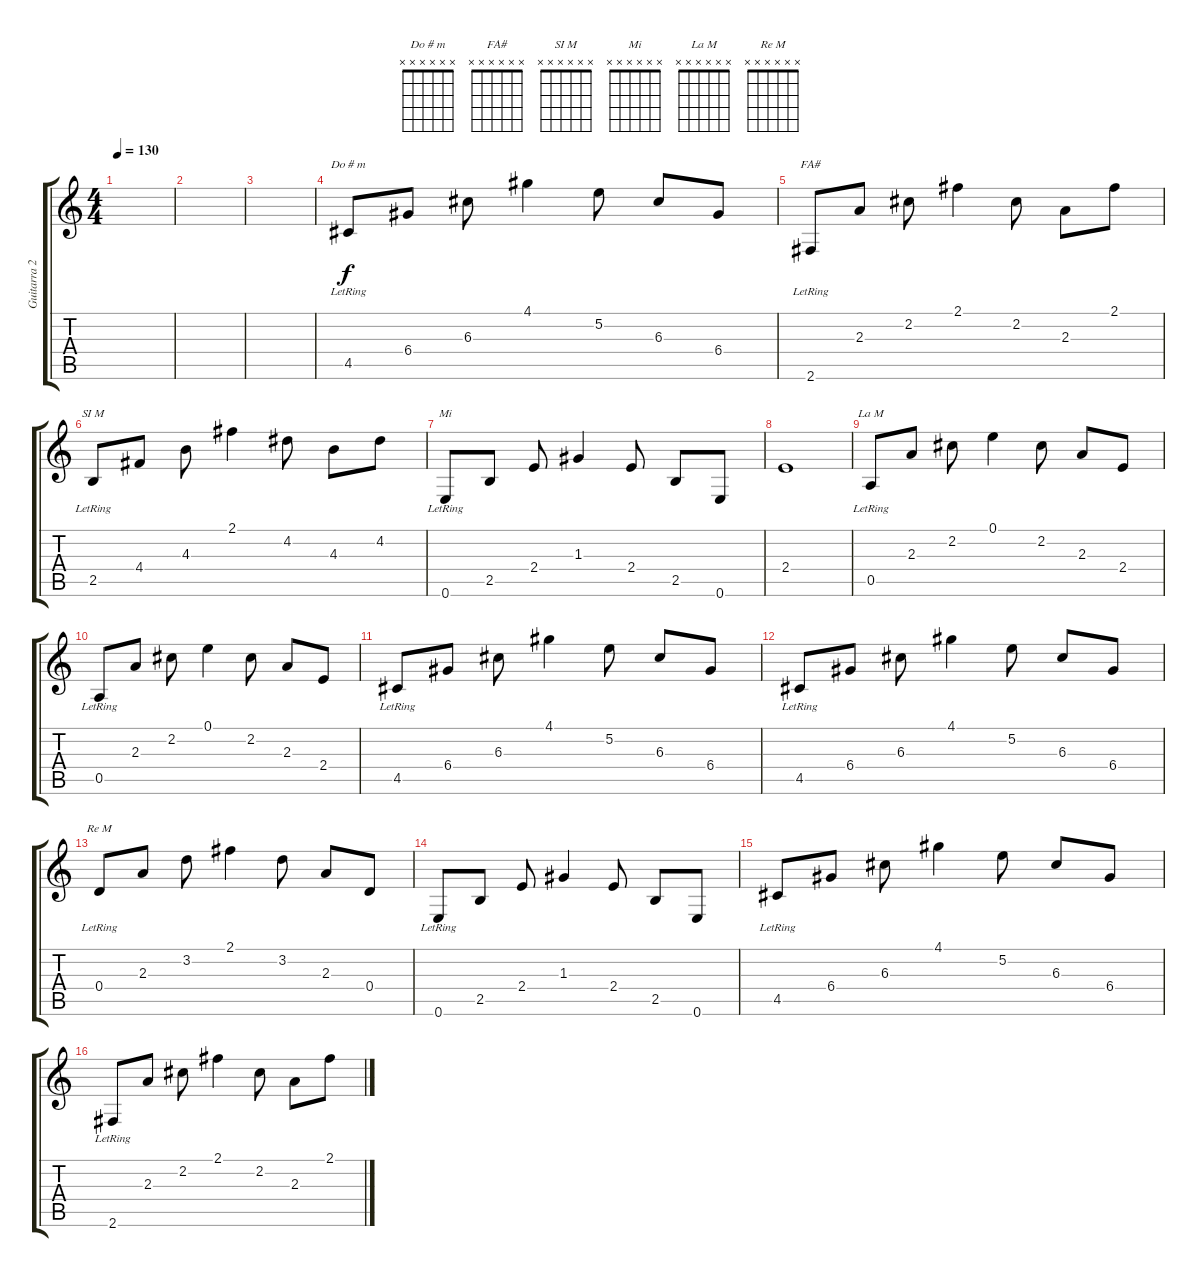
\track ("Guitarra 2" "Guitarra 2") {instrument acousticguitarsteel}
\staff {score tabs}
\tuning (E4 B3 G3 D3 A2 E2) {hide}
\chord ("Do # m" x x x x x x)
\chord ("FA#" x x x x x x)
\chord ("SI M" x x x x x x)
\chord ("Mi " x x x x x x)
\chord ("La M" x x x x x x)
\chord ("Re M" x x x x x x)
\ts (4 4)
\tempo 130
\clef g2
\ks c
|
|
|
4.5{lr}.8{ch "Do # m"} 6.4.8 6.3.8 4.1.4 5.2.8 6.3.8 6.4.8 |
2.6{lr}.8{ch "FA#"} 2.3.8 2.2.8 2.1.4 2.2.8 2.3.8 2.1.8 |
2.5{lr}.8{ch "SI M"} 4.4.8 4.3.8 2.1.4 4.2.8 4.3.8 4.2.8 |
0.6{lr}.8{ch "Mi "} 2.5.8 2.4.8 1.3.4 2.4.8 2.5.8 0.6.8 |
2.4.1 |
0.5{lr}.8{ch "La M"} 2.3.8 2.2.8 0.1.4 2.2.8 2.3.8 2.4.8 |
0.5{lr}.8 2.3.8 2.2.8 0.1.4 2.2.8 2.3.8 2.4.8 |
4.5{lr}.8 6.4.8 6.3.8 4.1.4 5.2.8 6.3.8 6.4.8 |
4.5{lr}.8 6.4.8 6.3.8 4.1.4 5.2.8 6.3.8 6.4.8 |
0.4{lr}.8{ch "Re M"} 2.3.8 3.2.8 2.1.4 3.2.8 2.3.8 0.4.8 |
0.6{lr}.8 2.5.8 2.4.8 1.3.4 2.4.8 2.5.8 0.6.8 |
4.5{lr}.8 6.4.8 6.3.8 4.1.4 5.2.8 6.3.8 6.4.8 |
2.6{lr}.8 2.3.8 2.2.8 2.1.4 2.2.8 2.3.8 2.1.8
